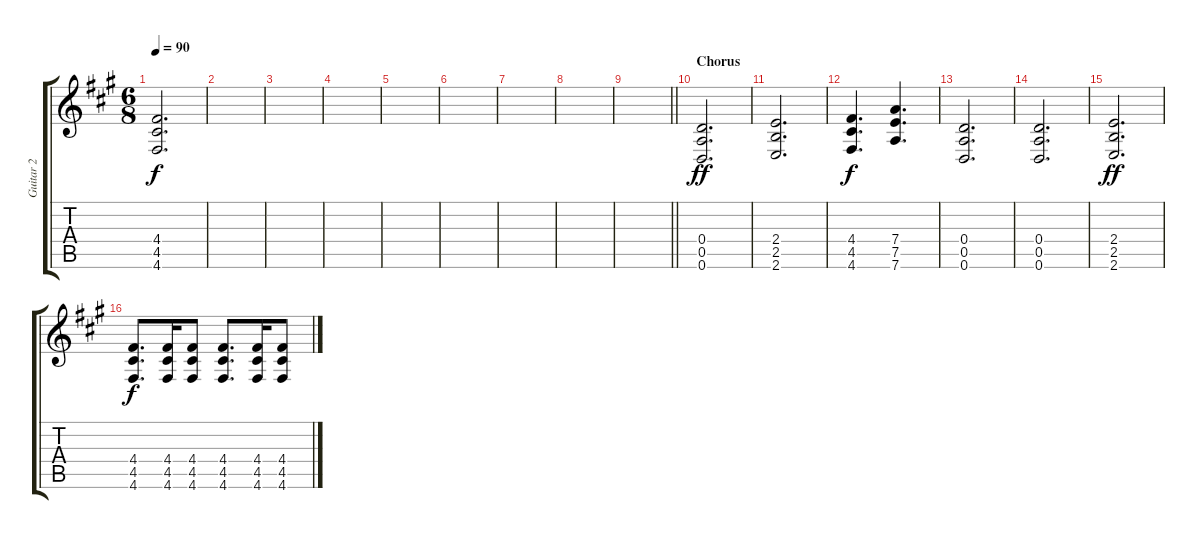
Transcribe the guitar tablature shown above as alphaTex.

\track ("Guitar 2" "Guitar 2") {instrument distortionguitar}
\staff {score tabs}
\tuning (E4 B3 G3 D3 A2 D2) {hide}
\ts (6 8)
\tempo 90
\clef g2
\ks a
(4.4{t} 4.5{t} 4.6{t}).2{d dy f} |
|
|
|
|
|
|
|
\barLineRight lightlight
|
\section ("" "Chorus")
(0.4 0.5 0.6).2{d dy ff} |
(2.4 2.5 2.6).2{d} |
(4.4 4.5 4.6).4{d dy f} (7.4 7.5 7.6).4{d} |
(0.4 0.5 0.6).2{d} |
(0.4 0.5 0.6).2{d} |
(2.4 2.5 2.6).2{d dy ff} |
(4.4 4.5 4.6).8{d dy f} (4.4 4.5 4.6).16 (4.4 4.5 4.6).8 (4.4 4.5 4.6).8{d} (4.4 4.5 4.6).16 (4.4 4.5 4.6).8
